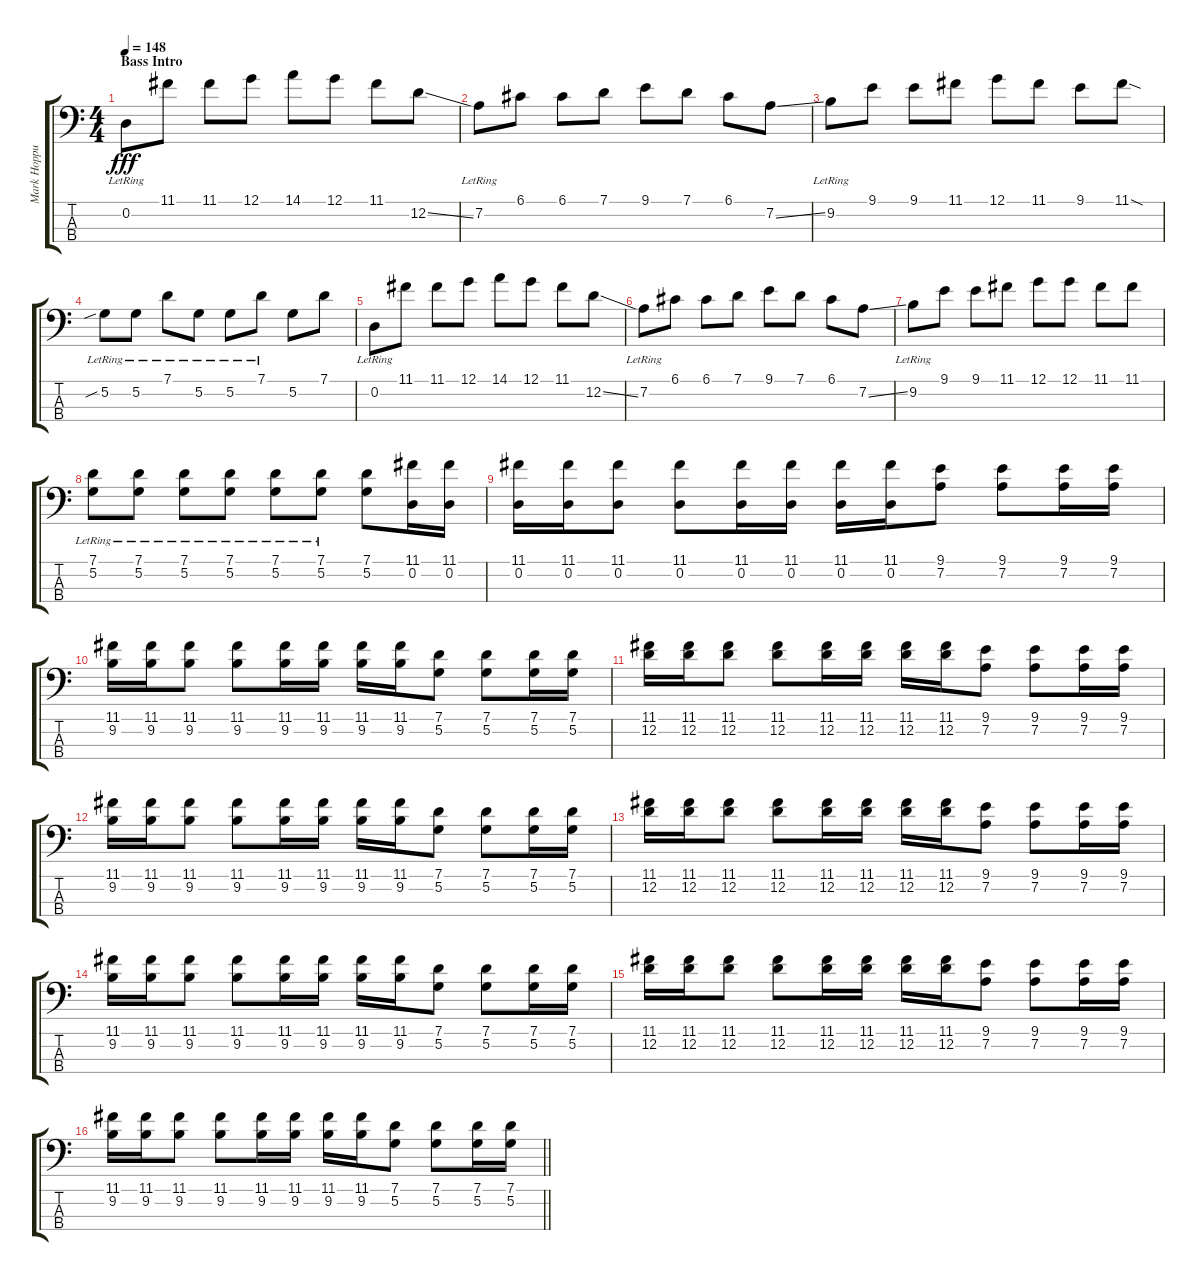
\track ("Mark Hoppus" "Mark Hoppu") {instrument electricbasspick}
\staff {score tabs}
\tuning (G2 D2 A1 E1) {hide}
\ts (4 4)
\section ("" "Bass Intro")
\tempo 148
\clef f4
\ks c
0.2{lr}.8{dy fff} 11.1.8 11.1.8 12.1.8 14.1.8 12.1.8 11.1.8 12.2{ss}.8 |
7.2{lr}.8 6.1.8 6.1.8 7.1.8 9.1.8 7.1.8 6.1.8 7.2{ss}.8 |
9.2{lr}.8 9.1.8 9.1.8 11.1.8 12.1.8 11.1.8 9.1.8 11.1{sod}.8 |
5.2{sib lr}.8 5.2{lr}.8 7.1{lr}.8 5.2{lr}.8 5.2{lr}.8 7.1{lr}.8 5.2.8 7.1.8 |
0.2{lr}.8 11.1.8 11.1.8 12.1.8 14.1.8 12.1.8 11.1.8 12.2{ss}.8 |
7.2{lr}.8 6.1.8 6.1.8 7.1.8 9.1.8 7.1.8 6.1.8 7.2{ss}.8 |
9.2{lr}.8 9.1.8 9.1.8 11.1.8 12.1.8 12.1.8 11.1.8 11.1.8 |
(7.1{lr} 5.2{lr}).8 (7.1{lr} 5.2{lr}).8 (7.1{lr} 5.2{lr}).8 (7.1{lr} 5.2{lr}).8 (7.1{lr} 5.2{lr}).8 (7.1{lr} 5.2{lr}).8 (7.1 5.2).8 (11.1 0.2).16 (11.1 0.2).16 |
(11.1 0.2).16 (11.1 0.2).16 (11.1 0.2).8 (11.1 0.2).8 (11.1 0.2).16 (11.1 0.2).16 (11.1 0.2).16 (11.1 0.2).16 (9.1 7.2).8 (9.1 7.2).8 (9.1 7.2).16 (9.1 7.2).16 |
(11.1 9.2).16 (11.1 9.2).16 (11.1 9.2).8 (11.1 9.2).8 (11.1 9.2).16 (11.1 9.2).16 (11.1 9.2).16 (11.1 9.2).16 (7.1 5.2).8 (7.1 5.2).8 (7.1 5.2).16 (7.1 5.2).16 |
(11.1 12.2).16 (11.1 12.2).16 (11.1 12.2).8 (11.1 12.2).8 (11.1 12.2).16 (11.1 12.2).16 (11.1 12.2).16 (11.1 12.2).16 (9.1 7.2).8 (9.1 7.2).8 (9.1 7.2).16 (9.1 7.2).16 |
(11.1 9.2).16 (11.1 9.2).16 (11.1 9.2).8 (11.1 9.2).8 (11.1 9.2).16 (11.1 9.2).16 (11.1 9.2).16 (11.1 9.2).16 (7.1 5.2).8 (7.1 5.2).8 (7.1 5.2).16 (7.1 5.2).16 |
(11.1 12.2).16 (11.1 12.2).16 (11.1 12.2).8 (11.1 12.2).8 (11.1 12.2).16 (11.1 12.2).16 (11.1 12.2).16 (11.1 12.2).16 (9.1 7.2).8 (9.1 7.2).8 (9.1 7.2).16 (9.1 7.2).16 |
(11.1 9.2).16 (11.1 9.2).16 (11.1 9.2).8 (11.1 9.2).8 (11.1 9.2).16 (11.1 9.2).16 (11.1 9.2).16 (11.1 9.2).16 (7.1 5.2).8 (7.1 5.2).8 (7.1 5.2).16 (7.1 5.2).16 |
(11.1 12.2).16 (11.1 12.2).16 (11.1 12.2).8 (11.1 12.2).8 (11.1 12.2).16 (11.1 12.2).16 (11.1 12.2).16 (11.1 12.2).16 (9.1 7.2).8 (9.1 7.2).8 (9.1 7.2).16 (9.1 7.2).16 |
\barLineRight lightlight
(11.1 9.2).16 (11.1 9.2).16 (11.1 9.2).8 (11.1 9.2).8 (11.1 9.2).16 (11.1 9.2).16 (11.1 9.2).16 (11.1 9.2).16 (7.1 5.2).8 (7.1 5.2).8 (7.1 5.2).16 (7.1 5.2).16
